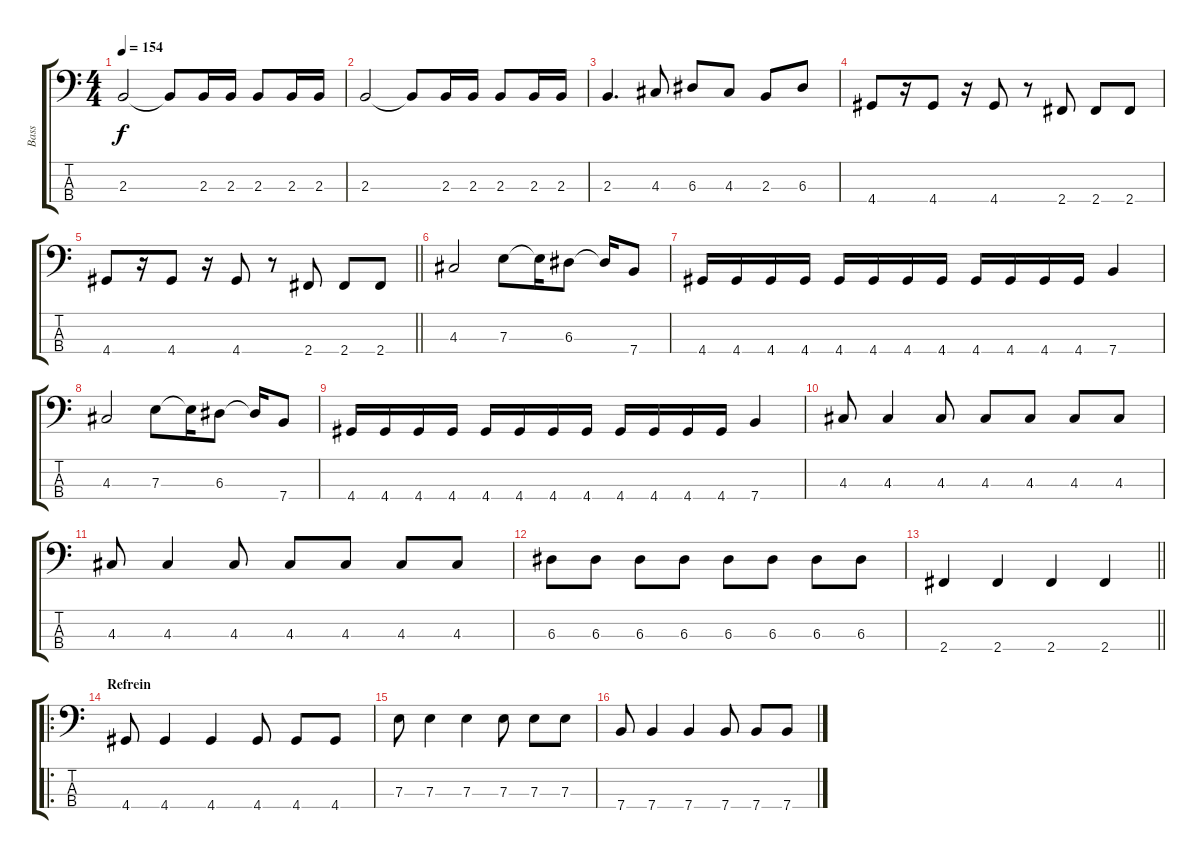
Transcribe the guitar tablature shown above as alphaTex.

\track ("Bass" "Bass") {instrument electricbasspick}
\staff {score tabs}
\tuning (G2 D2 A1 E1) {hide}
\ts (4 4)
\tempo 154
\clef f4
\ks c
2.3.2{dy f} 2.3{t}.8 2.3.16 2.3.16 2.3.8 2.3.16 2.3.16 |
2.3.2 2.3{t}.8 2.3.16 2.3.16 2.3.8 2.3.16 2.3.16 |
2.3.4{d} 4.3.8 6.3.8 4.3.8 2.3.8 6.3.8 |
4.4.8 r.16 4.4.8 r.16 4.4.8 r.8 2.4.8 2.4.8 2.4.8 |
\barLineRight lightlight
4.4.8 r.16 4.4.8 r.16 4.4.8 r.8 2.4.8 2.4.8 2.4.8 |
4.3.2 7.3.8 7.3{t}.16 6.3.8 6.3{t}.16 7.4.8 |
4.4.16 4.4.16 4.4.16 4.4.16 4.4.16 4.4.16 4.4.16 4.4.16 4.4.16 4.4.16 4.4.16 4.4.16 7.4.4 |
4.3.2 7.3.8 7.3{t}.16 6.3.8 6.3{t}.16 7.4.8 |
4.4.16 4.4.16 4.4.16 4.4.16 4.4.16 4.4.16 4.4.16 4.4.16 4.4.16 4.4.16 4.4.16 4.4.16 7.4.4 |
4.3.8 4.3.4 4.3.8 4.3.8 4.3.8 4.3.8 4.3.8 |
4.3.8 4.3.4 4.3.8 4.3.8 4.3.8 4.3.8 4.3.8 |
6.3.8 6.3.8 6.3.8 6.3.8 6.3.8 6.3.8 6.3.8 6.3.8 |
\barLineRight lightlight
2.4.4 2.4.4 2.4.4 2.4.4 |
\ro
\section ("" "Refrein")
4.4.8 4.4.4 4.4.4 4.4.8 4.4.8 4.4.8 |
7.3.8 7.3.4 7.3.4 7.3.8 7.3.8 7.3.8 |
7.4.8 7.4.4 7.4.4 7.4.8 7.4.8 7.4.8
